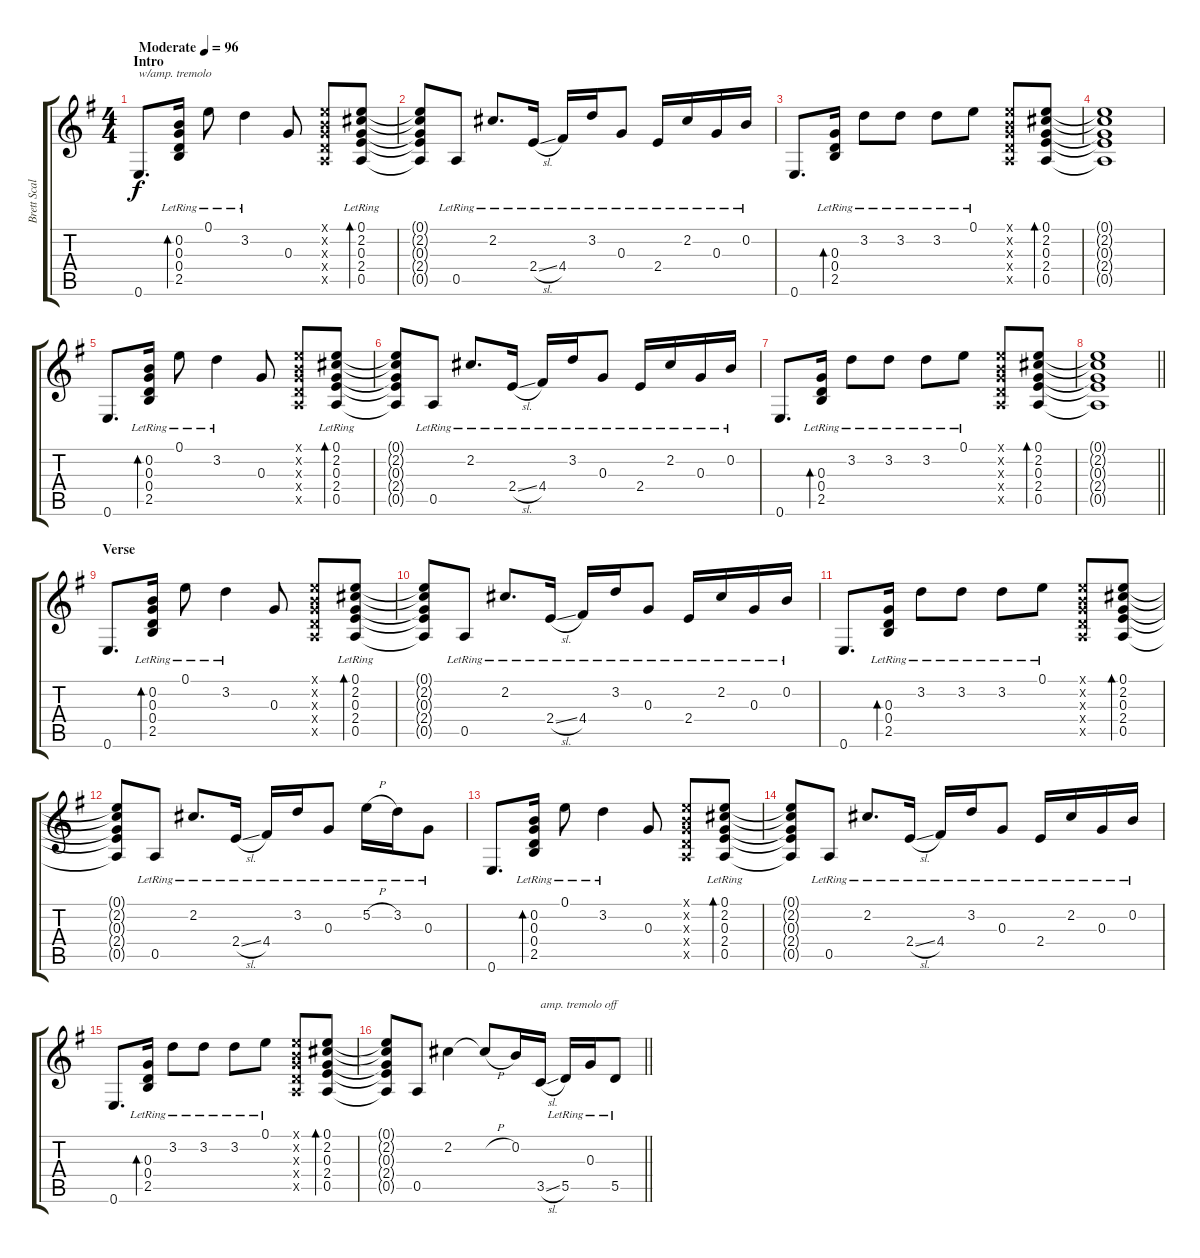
\track ("Brett Scallions (Rhythm Guitar)" "Brett Scal") {instrument electricguitarclean}
\staff {score tabs}
\tuning (E4 B3 G3 D3 A2 E2) {hide}
\ts (4 4)
\section ("" "Intro")
\tempo (96 "Moderate")
\clef g2
\ks g
0.6.8{d txt "w/amp. tremolo" dy f instrument electricguitarclean} (0.2{lr} 0.3{lr} 0.4{lr} 2.5{lr}).16{bd 240} 0.1{lr}.8 3.2{lr}.4 0.3.8 (0.1{x} 0.2{x} 0.3{x} 0.4{x} 0.5{x}).8 (0.1{lr} 2.2{lr} 0.3{lr} 2.4{lr} 0.5{lr}).8{bd 120} |
(0.1{t} 2.2{t} 0.3{t} 2.4{t} 0.5{t}).8 0.5{lr}.8 2.2{lr}.8{d} 2.4{sl lr}.16 4.4{lr}.16 3.2{lr}.16 0.3{lr}.8 2.4{lr}.16 2.2{lr}.16 0.3{lr}.16 0.2{lr}.16 |
0.6.8{d} (0.3{lr} 0.4{lr} 2.5{lr}).16{bd 120} 3.2{lr}.8 3.2{lr}.8 3.2{lr}.8 0.1{lr}.8 (0.1{x} 0.2{x} 0.3{x} 0.4{x} 0.5{x}).8 (0.1 2.2 0.3 2.4 0.5).8{bd 120} |
(0.1{t} 2.2{t} 0.3{t} 2.4{t} 0.5{t}).1 |
0.6.8{d} (0.2{lr} 0.3{lr} 0.4{lr} 2.5{lr}).16{bd 240} 0.1{lr}.8 3.2{lr}.4 0.3.8 (0.1{x} 0.2{x} 0.3{x} 0.4{x} 0.5{x}).8 (0.1{lr} 2.2{lr} 0.3{lr} 2.4{lr} 0.5{lr}).8{bd 120} |
(0.1{t} 2.2{t} 0.3{t} 2.4{t} 0.5{t}).8 0.5{lr}.8 2.2{lr}.8{d} 2.4{sl lr}.16 4.4{lr}.16 3.2{lr}.16 0.3{lr}.8 2.4{lr}.16 2.2{lr}.16 0.3{lr}.16 0.2{lr}.16 |
0.6.8{d} (0.3{lr} 0.4{lr} 2.5{lr}).16{bd 120} 3.2{lr}.8 3.2{lr}.8 3.2{lr}.8 0.1{lr}.8 (0.1{x} 0.2{x} 0.3{x} 0.4{x} 0.5{x}).8 (0.1 2.2 0.3 2.4 0.5).8{bd 120} |
\barLineRight lightlight
(0.1{t} 2.2{t} 0.3{t} 2.4{t} 0.5{t}).1 |
\section ("" "Verse")
0.6.8{d} (0.2{lr} 0.3{lr} 0.4{lr} 2.5{lr}).16{bd 240} 0.1{lr}.8 3.2{lr}.4 0.3.8 (0.1{x} 0.2{x} 0.3{x} 0.4{x} 0.5{x}).8 (0.1{lr} 2.2{lr} 0.3{lr} 2.4{lr} 0.5{lr}).8{bd 120} |
(0.1{t} 2.2{t} 0.3{t} 2.4{t} 0.5{t}).8 0.5{lr}.8 2.2{lr}.8{d} 2.4{sl lr}.16 4.4{lr}.16 3.2{lr}.16 0.3{lr}.8 2.4{lr}.16 2.2{lr}.16 0.3{lr}.16 0.2{lr}.16 |
0.6.8{d} (0.3{lr} 0.4{lr} 2.5{lr}).16{bd 120} 3.2{lr}.8 3.2{lr}.8 3.2{lr}.8 0.1{lr}.8 (0.1{x} 0.2{x} 0.3{x} 0.4{x} 0.5{x}).8 (0.1 2.2 0.3 2.4 0.5).8{bd 120} |
(0.1{t} 2.2{t} 0.3{t} 2.4{t} 0.5{t}).8 0.5{lr}.8 2.2{lr}.8{d} 2.4{sl lr}.16 4.4{lr}.16 3.2{lr}.16 0.3{lr}.8 5.2{h lr}.16 3.2{lr}.16 0.3{lr}.8 |
0.6.8{d} (0.2{lr} 0.3{lr} 0.4{lr} 2.5{lr}).16{bd 240} 0.1{lr}.8 3.2{lr}.4 0.3.8 (0.1{x} 0.2{x} 0.3{x} 0.4{x} 0.5{x}).8 (0.1{lr} 2.2{lr} 0.3{lr} 2.4{lr} 0.5{lr}).8{bd 120} |
(0.1{t} 2.2{t} 0.3{t} 2.4{t} 0.5{t}).8 0.5{lr}.8 2.2{lr}.8{d} 2.4{sl lr}.16 4.4{lr}.16 3.2{lr}.16 0.3{lr}.8 2.4{lr}.16 2.2{lr}.16 0.3{lr}.16 0.2{lr}.16 |
0.6.8{d} (0.3{lr} 0.4{lr} 2.5{lr}).16{bd 120} 3.2{lr}.8 3.2{lr}.8 3.2{lr}.8 0.1{lr}.8 (0.1{x} 0.2{x} 0.3{x} 0.4{x} 0.5{x}).8 (0.1 2.2 0.3 2.4 0.5).8{bd 120} |
\barLineRight lightlight
(0.1{t} 2.2{t} 0.3{t} 2.4{t} 0.5{t}).8 0.5.8 2.2.4 2.2{h t}.8 0.2.16 3.5{sl}.16{txt "amp. tremolo off"} 5.5{lr}.16 0.3{lr}.16 5.5{ss lr}.8
